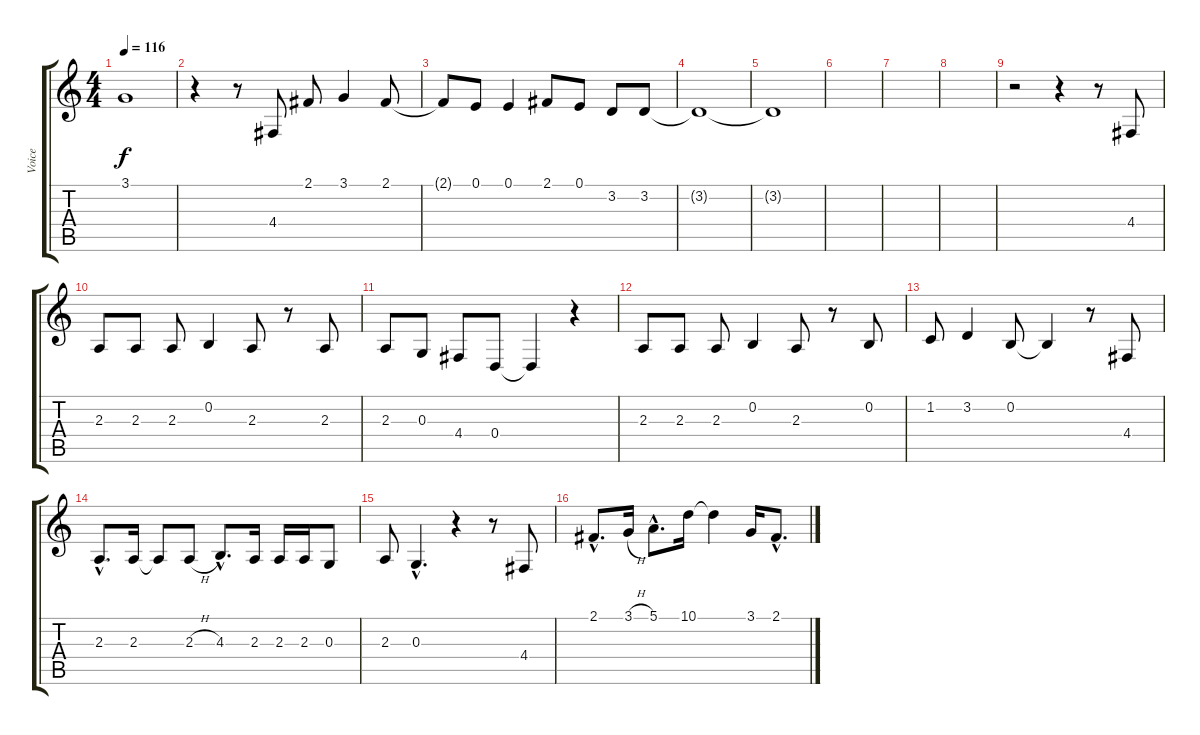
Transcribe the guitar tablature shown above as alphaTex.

\track ("Voice" "Voice") {instrument lead2sawtooth}
\staff {score tabs}
\tuning (E4 B3 G3 D3 A2 E2) {hide}
\ts (4 4)
\tempo 116
\clef g2
\ks c
3.1.1{dy f} |
r.4 r.8 4.4.8 2.1.8 3.1.4 2.1.8 |
2.1{t}.8 0.1.8 0.1.4 2.1.8 0.1.8 3.2.8 3.2.8 |
3.2{t}.1 |
3.2{t}.1 |
|
|
|
r.2 r.4 r.8 4.4.8 |
2.3.8 2.3.8 2.3.8 0.2.4 2.3.8 r.8 2.3.8 |
2.3.8 0.3.8 4.4.8 0.4.8 0.4{t}.4 r.4 |
2.3.8 2.3.8 2.3.8 0.2.4 2.3.8 r.8 0.2.8 |
1.2.8 3.2.4 0.2.8 0.2{t}.4 r.8 4.4.8 |
2.3{hac}.8{d} 2.3.16 2.3{t}.8 2.3{h}.8 4.3{hac}.8{d} 2.3.16 2.3.16 2.3.16 0.3.8 |
2.3.8 0.3{hac}.4{d} r.4 r.8 4.4.8 |
2.1{hac}.8{d} 3.1{h}.16 5.1{hac}.8{d} 10.1.16 10.1{t}.4 3.1.16 2.1{hac}.8{d}
